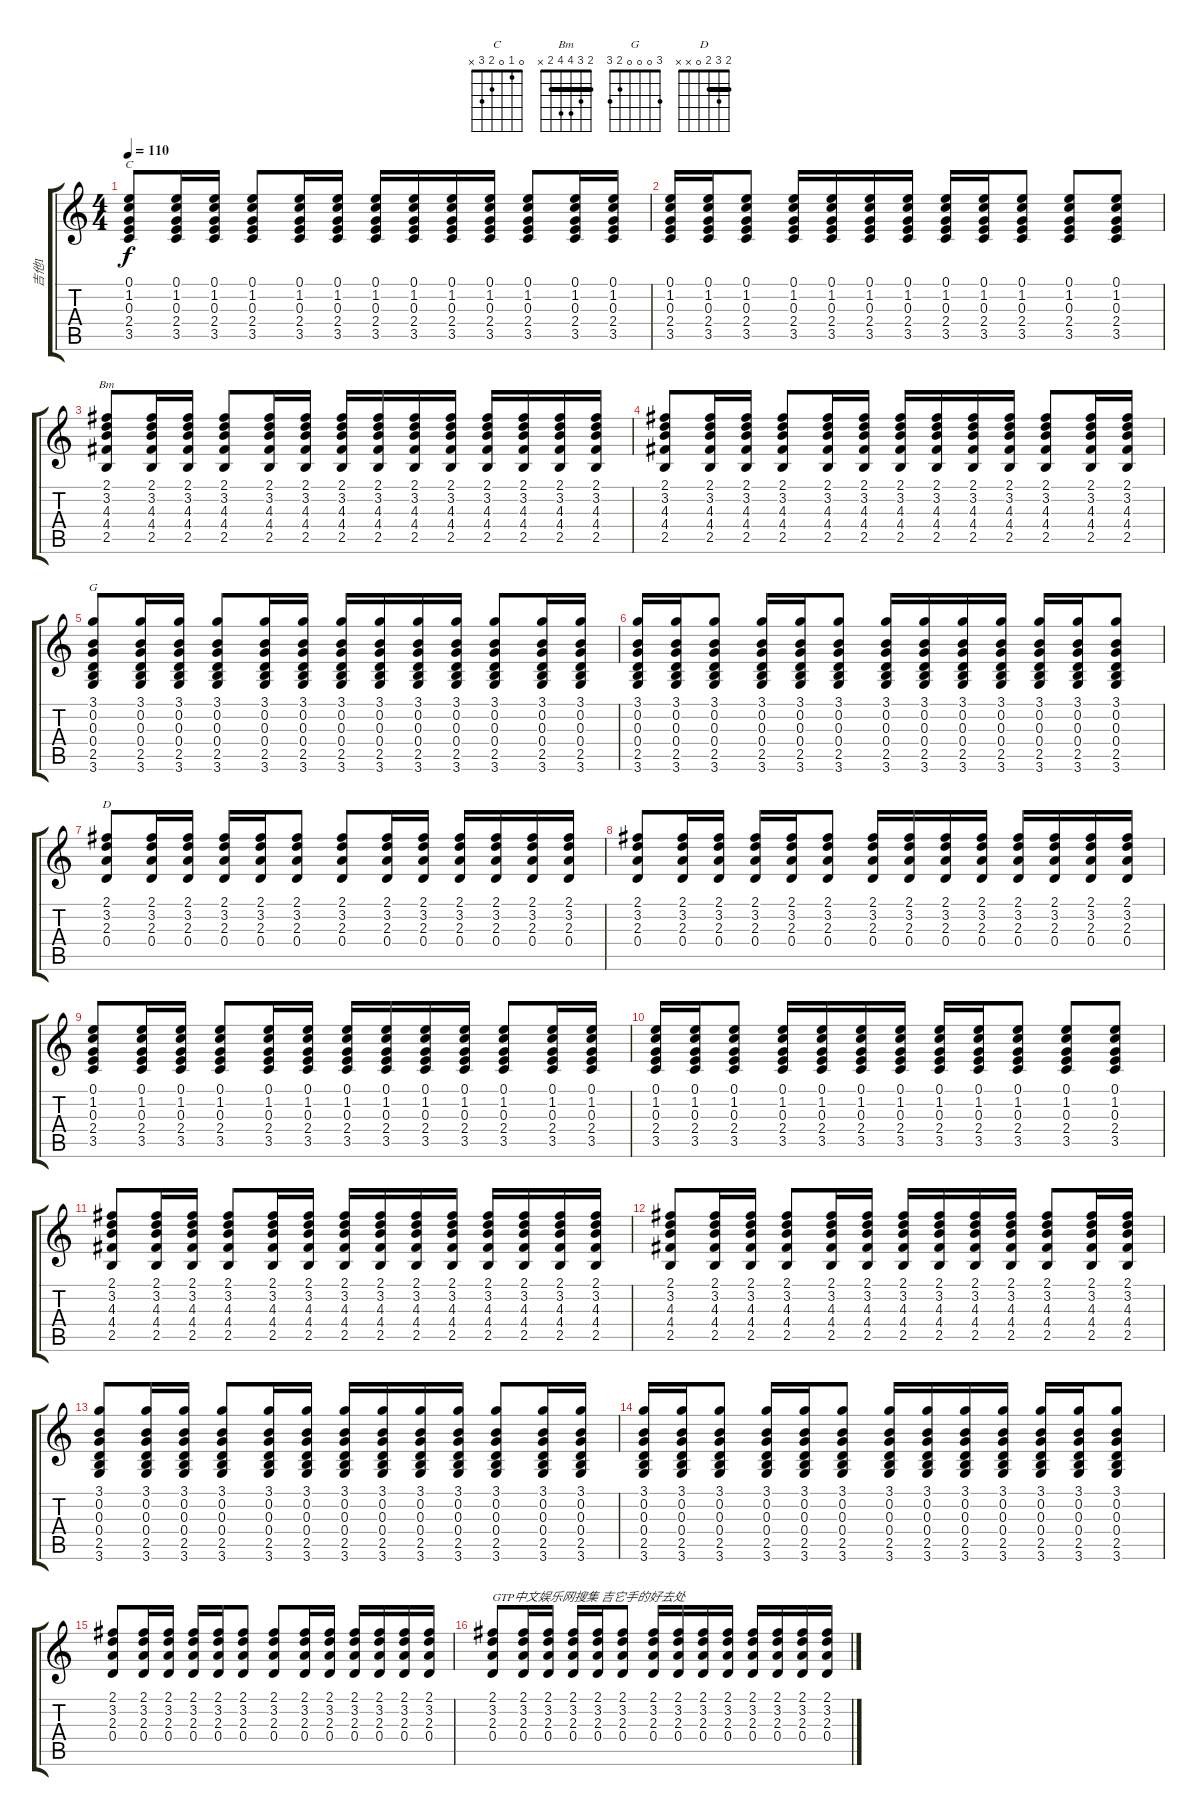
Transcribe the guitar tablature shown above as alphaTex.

\track ("吉他1" "吉他1") {instrument electricguitarjazz}
\staff {score tabs}
\tuning (E4 B3 G3 D3 A2 E2) {hide}
\chord ("C" 0 1 0 2 3 x)
\chord ("Bm" 2 3 4 4 2 x) {barre 2}
\chord ("G" 3 0 0 0 2 3)
\chord ("D" 2 3 2 0 x x) {barre 2}
\ts (4 4)
\tempo 110
\clef g2
\ks c
(0.1 1.2 0.3 2.4 3.5).8{ch "C" dy f instrument overdrivenguitar} (0.1 1.2 0.3 2.4 3.5).16 (0.1 1.2 0.3 2.4 3.5).16 (0.1 1.2 0.3 2.4 3.5).8 (0.1 1.2 0.3 2.4 3.5).16 (0.1 1.2 0.3 2.4 3.5).16 (0.1 1.2 0.3 2.4 3.5).16 (0.1 1.2 0.3 2.4 3.5).16 (0.1 1.2 0.3 2.4 3.5).16 (0.1 1.2 0.3 2.4 3.5).16 (0.1 1.2 0.3 2.4 3.5).8 (0.1 1.2 0.3 2.4 3.5).16 (0.1 1.2 0.3 2.4 3.5).16 |
(0.1 1.2 0.3 2.4 3.5).16 (0.1 1.2 0.3 2.4 3.5).16 (0.1 1.2 0.3 2.4 3.5).8 (0.1 1.2 0.3 2.4 3.5).16 (0.1 1.2 0.3 2.4 3.5).16 (0.1 1.2 0.3 2.4 3.5).16 (0.1 1.2 0.3 2.4 3.5).16 (0.1 1.2 0.3 2.4 3.5).16 (0.1 1.2 0.3 2.4 3.5).16 (0.1 1.2 0.3 2.4 3.5).8 (0.1 1.2 0.3 2.4 3.5).8 (0.1 1.2 0.3 2.4 3.5).8 |
(2.1 3.2 4.3 4.4 2.5).8{ch "Bm"} (2.1 3.2 4.3 4.4 2.5).16 (2.1 3.2 4.3 4.4 2.5).16 (2.1 3.2 4.3 4.4 2.5).8 (2.1 3.2 4.3 4.4 2.5).16 (2.1 3.2 4.3 4.4 2.5).16 (2.1 3.2 4.3 4.4 2.5).16 (2.1 3.2 4.3 4.4 2.5).16 (2.1 3.2 4.3 4.4 2.5).16 (2.1 3.2 4.3 4.4 2.5).16 (2.1 3.2 4.3 4.4 2.5).16 (2.1 3.2 4.3 4.4 2.5).16 (2.1 3.2 4.3 4.4 2.5).16 (2.1 3.2 4.3 4.4 2.5).16 |
(2.1 3.2 4.3 4.4 2.5).8 (2.1 3.2 4.3 4.4 2.5).16 (2.1 3.2 4.3 4.4 2.5).16 (2.1 3.2 4.3 4.4 2.5).8 (2.1 3.2 4.3 4.4 2.5).16 (2.1 3.2 4.3 4.4 2.5).16 (2.1 3.2 4.3 4.4 2.5).16 (2.1 3.2 4.3 4.4 2.5).16 (2.1 3.2 4.3 4.4 2.5).16 (2.1 3.2 4.3 4.4 2.5).16 (2.1 3.2 4.3 4.4 2.5).8 (2.1 3.2 4.3 4.4 2.5).16 (2.1 3.2 4.3 4.4 2.5).16 |
(3.1 0.2 0.3 0.4 2.5 3.6).8{ch "G"} (3.1 0.2 0.3 0.4 2.5 3.6).16 (3.1 0.2 0.3 0.4 2.5 3.6).16 (3.1 0.2 0.3 0.4 2.5 3.6).8 (3.1 0.2 0.3 0.4 2.5 3.6).16 (3.1 0.2 0.3 0.4 2.5 3.6).16 (3.1 0.2 0.3 0.4 2.5 3.6).16 (3.1 0.2 0.3 0.4 2.5 3.6).16 (3.1 0.2 0.3 0.4 2.5 3.6).16 (3.1 0.2 0.3 0.4 2.5 3.6).16 (3.1 0.2 0.3 0.4 2.5 3.6).8 (3.1 0.2 0.3 0.4 2.5 3.6).16 (3.1 0.2 0.3 0.4 2.5 3.6).16 |
(3.1 0.2 0.3 0.4 2.5 3.6).16 (3.1 0.2 0.3 0.4 2.5 3.6).16 (3.1 0.2 0.3 0.4 2.5 3.6).8 (3.1 0.2 0.3 0.4 2.5 3.6).16 (3.1 0.2 0.3 0.4 2.5 3.6).16 (3.1 0.2 0.3 0.4 2.5 3.6).8 (3.1 0.2 0.3 0.4 2.5 3.6).16 (3.1 0.2 0.3 0.4 2.5 3.6).16 (3.1 0.2 0.3 0.4 2.5 3.6).16 (3.1 0.2 0.3 0.4 2.5 3.6).16 (3.1 0.2 0.3 0.4 2.5 3.6).16 (3.1 0.2 0.3 0.4 2.5 3.6).16 (3.1 0.2 0.3 0.4 2.5 3.6).8 |
(2.1 3.2 2.3 0.4).8{ch "D"} (2.1 3.2 2.3 0.4).16 (2.1 3.2 2.3 0.4).16 (2.1 3.2 2.3 0.4).16 (2.1 3.2 2.3 0.4).16 (2.1 3.2 2.3 0.4).8 (2.1 3.2 2.3 0.4).8 (2.1 3.2 2.3 0.4).16 (2.1 3.2 2.3 0.4).16 (2.1 3.2 2.3 0.4).16 (2.1 3.2 2.3 0.4).16 (2.1 3.2 2.3 0.4).16 (2.1 3.2 2.3 0.4).16 |
(2.1 3.2 2.3 0.4).8 (2.1 3.2 2.3 0.4).16 (2.1 3.2 2.3 0.4).16 (2.1 3.2 2.3 0.4).16 (2.1 3.2 2.3 0.4).16 (2.1 3.2 2.3 0.4).8 (2.1 3.2 2.3 0.4).16 (2.1 3.2 2.3 0.4).16 (2.1 3.2 2.3 0.4).16 (2.1 3.2 2.3 0.4).16 (2.1 3.2 2.3 0.4).16 (2.1 3.2 2.3 0.4).16 (2.1 3.2 2.3 0.4).16 (2.1 3.2 2.3 0.4).16 |
(0.1 1.2 0.3 2.4 3.5).8 (0.1 1.2 0.3 2.4 3.5).16 (0.1 1.2 0.3 2.4 3.5).16 (0.1 1.2 0.3 2.4 3.5).8 (0.1 1.2 0.3 2.4 3.5).16 (0.1 1.2 0.3 2.4 3.5).16 (0.1 1.2 0.3 2.4 3.5).16 (0.1 1.2 0.3 2.4 3.5).16 (0.1 1.2 0.3 2.4 3.5).16 (0.1 1.2 0.3 2.4 3.5).16 (0.1 1.2 0.3 2.4 3.5).8 (0.1 1.2 0.3 2.4 3.5).16 (0.1 1.2 0.3 2.4 3.5).16 |
(0.1 1.2 0.3 2.4 3.5).16 (0.1 1.2 0.3 2.4 3.5).16 (0.1 1.2 0.3 2.4 3.5).8 (0.1 1.2 0.3 2.4 3.5).16 (0.1 1.2 0.3 2.4 3.5).16 (0.1 1.2 0.3 2.4 3.5).16 (0.1 1.2 0.3 2.4 3.5).16 (0.1 1.2 0.3 2.4 3.5).16 (0.1 1.2 0.3 2.4 3.5).16 (0.1 1.2 0.3 2.4 3.5).8 (0.1 1.2 0.3 2.4 3.5).8 (0.1 1.2 0.3 2.4 3.5).8 |
(2.1 3.2 4.3 4.4 2.5).8 (2.1 3.2 4.3 4.4 2.5).16 (2.1 3.2 4.3 4.4 2.5).16 (2.1 3.2 4.3 4.4 2.5).8 (2.1 3.2 4.3 4.4 2.5).16 (2.1 3.2 4.3 4.4 2.5).16 (2.1 3.2 4.3 4.4 2.5).16 (2.1 3.2 4.3 4.4 2.5).16 (2.1 3.2 4.3 4.4 2.5).16 (2.1 3.2 4.3 4.4 2.5).16 (2.1 3.2 4.3 4.4 2.5).16 (2.1 3.2 4.3 4.4 2.5).16 (2.1 3.2 4.3 4.4 2.5).16 (2.1 3.2 4.3 4.4 2.5).16 |
(2.1 3.2 4.3 4.4 2.5).8 (2.1 3.2 4.3 4.4 2.5).16 (2.1 3.2 4.3 4.4 2.5).16 (2.1 3.2 4.3 4.4 2.5).8 (2.1 3.2 4.3 4.4 2.5).16 (2.1 3.2 4.3 4.4 2.5).16 (2.1 3.2 4.3 4.4 2.5).16 (2.1 3.2 4.3 4.4 2.5).16 (2.1 3.2 4.3 4.4 2.5).16 (2.1 3.2 4.3 4.4 2.5).16 (2.1 3.2 4.3 4.4 2.5).8 (2.1 3.2 4.3 4.4 2.5).16 (2.1 3.2 4.3 4.4 2.5).16 |
(3.1 0.2 0.3 0.4 2.5 3.6).8 (3.1 0.2 0.3 0.4 2.5 3.6).16 (3.1 0.2 0.3 0.4 2.5 3.6).16 (3.1 0.2 0.3 0.4 2.5 3.6).8 (3.1 0.2 0.3 0.4 2.5 3.6).16 (3.1 0.2 0.3 0.4 2.5 3.6).16 (3.1 0.2 0.3 0.4 2.5 3.6).16 (3.1 0.2 0.3 0.4 2.5 3.6).16 (3.1 0.2 0.3 0.4 2.5 3.6).16 (3.1 0.2 0.3 0.4 2.5 3.6).16 (3.1 0.2 0.3 0.4 2.5 3.6).8 (3.1 0.2 0.3 0.4 2.5 3.6).16 (3.1 0.2 0.3 0.4 2.5 3.6).16 |
(3.1 0.2 0.3 0.4 2.5 3.6).16 (3.1 0.2 0.3 0.4 2.5 3.6).16 (3.1 0.2 0.3 0.4 2.5 3.6).8 (3.1 0.2 0.3 0.4 2.5 3.6).16 (3.1 0.2 0.3 0.4 2.5 3.6).16 (3.1 0.2 0.3 0.4 2.5 3.6).8 (3.1 0.2 0.3 0.4 2.5 3.6).16 (3.1 0.2 0.3 0.4 2.5 3.6).16 (3.1 0.2 0.3 0.4 2.5 3.6).16 (3.1 0.2 0.3 0.4 2.5 3.6).16 (3.1 0.2 0.3 0.4 2.5 3.6).16 (3.1 0.2 0.3 0.4 2.5 3.6).16 (3.1 0.2 0.3 0.4 2.5 3.6).8 |
(2.1 3.2 2.3 0.4).8 (2.1 3.2 2.3 0.4).16 (2.1 3.2 2.3 0.4).16 (2.1 3.2 2.3 0.4).16 (2.1 3.2 2.3 0.4).16 (2.1 3.2 2.3 0.4).8 (2.1 3.2 2.3 0.4).8 (2.1 3.2 2.3 0.4).16 (2.1 3.2 2.3 0.4).16 (2.1 3.2 2.3 0.4).16 (2.1 3.2 2.3 0.4).16 (2.1 3.2 2.3 0.4).16 (2.1 3.2 2.3 0.4).16 |
(2.1 3.2 2.3 0.4).8{txt "GTP中文娱乐网搜集 吉它手的好去处"} (2.1 3.2 2.3 0.4).16 (2.1 3.2 2.3 0.4).16 (2.1 3.2 2.3 0.4).16 (2.1 3.2 2.3 0.4).16 (2.1 3.2 2.3 0.4).8 (2.1 3.2 2.3 0.4).16 (2.1 3.2 2.3 0.4).16 (2.1 3.2 2.3 0.4).16 (2.1 3.2 2.3 0.4).16 (2.1 3.2 2.3 0.4).16 (2.1 3.2 2.3 0.4).16 (2.1 3.2 2.3 0.4).16 (2.1 3.2 2.3 0.4).16
